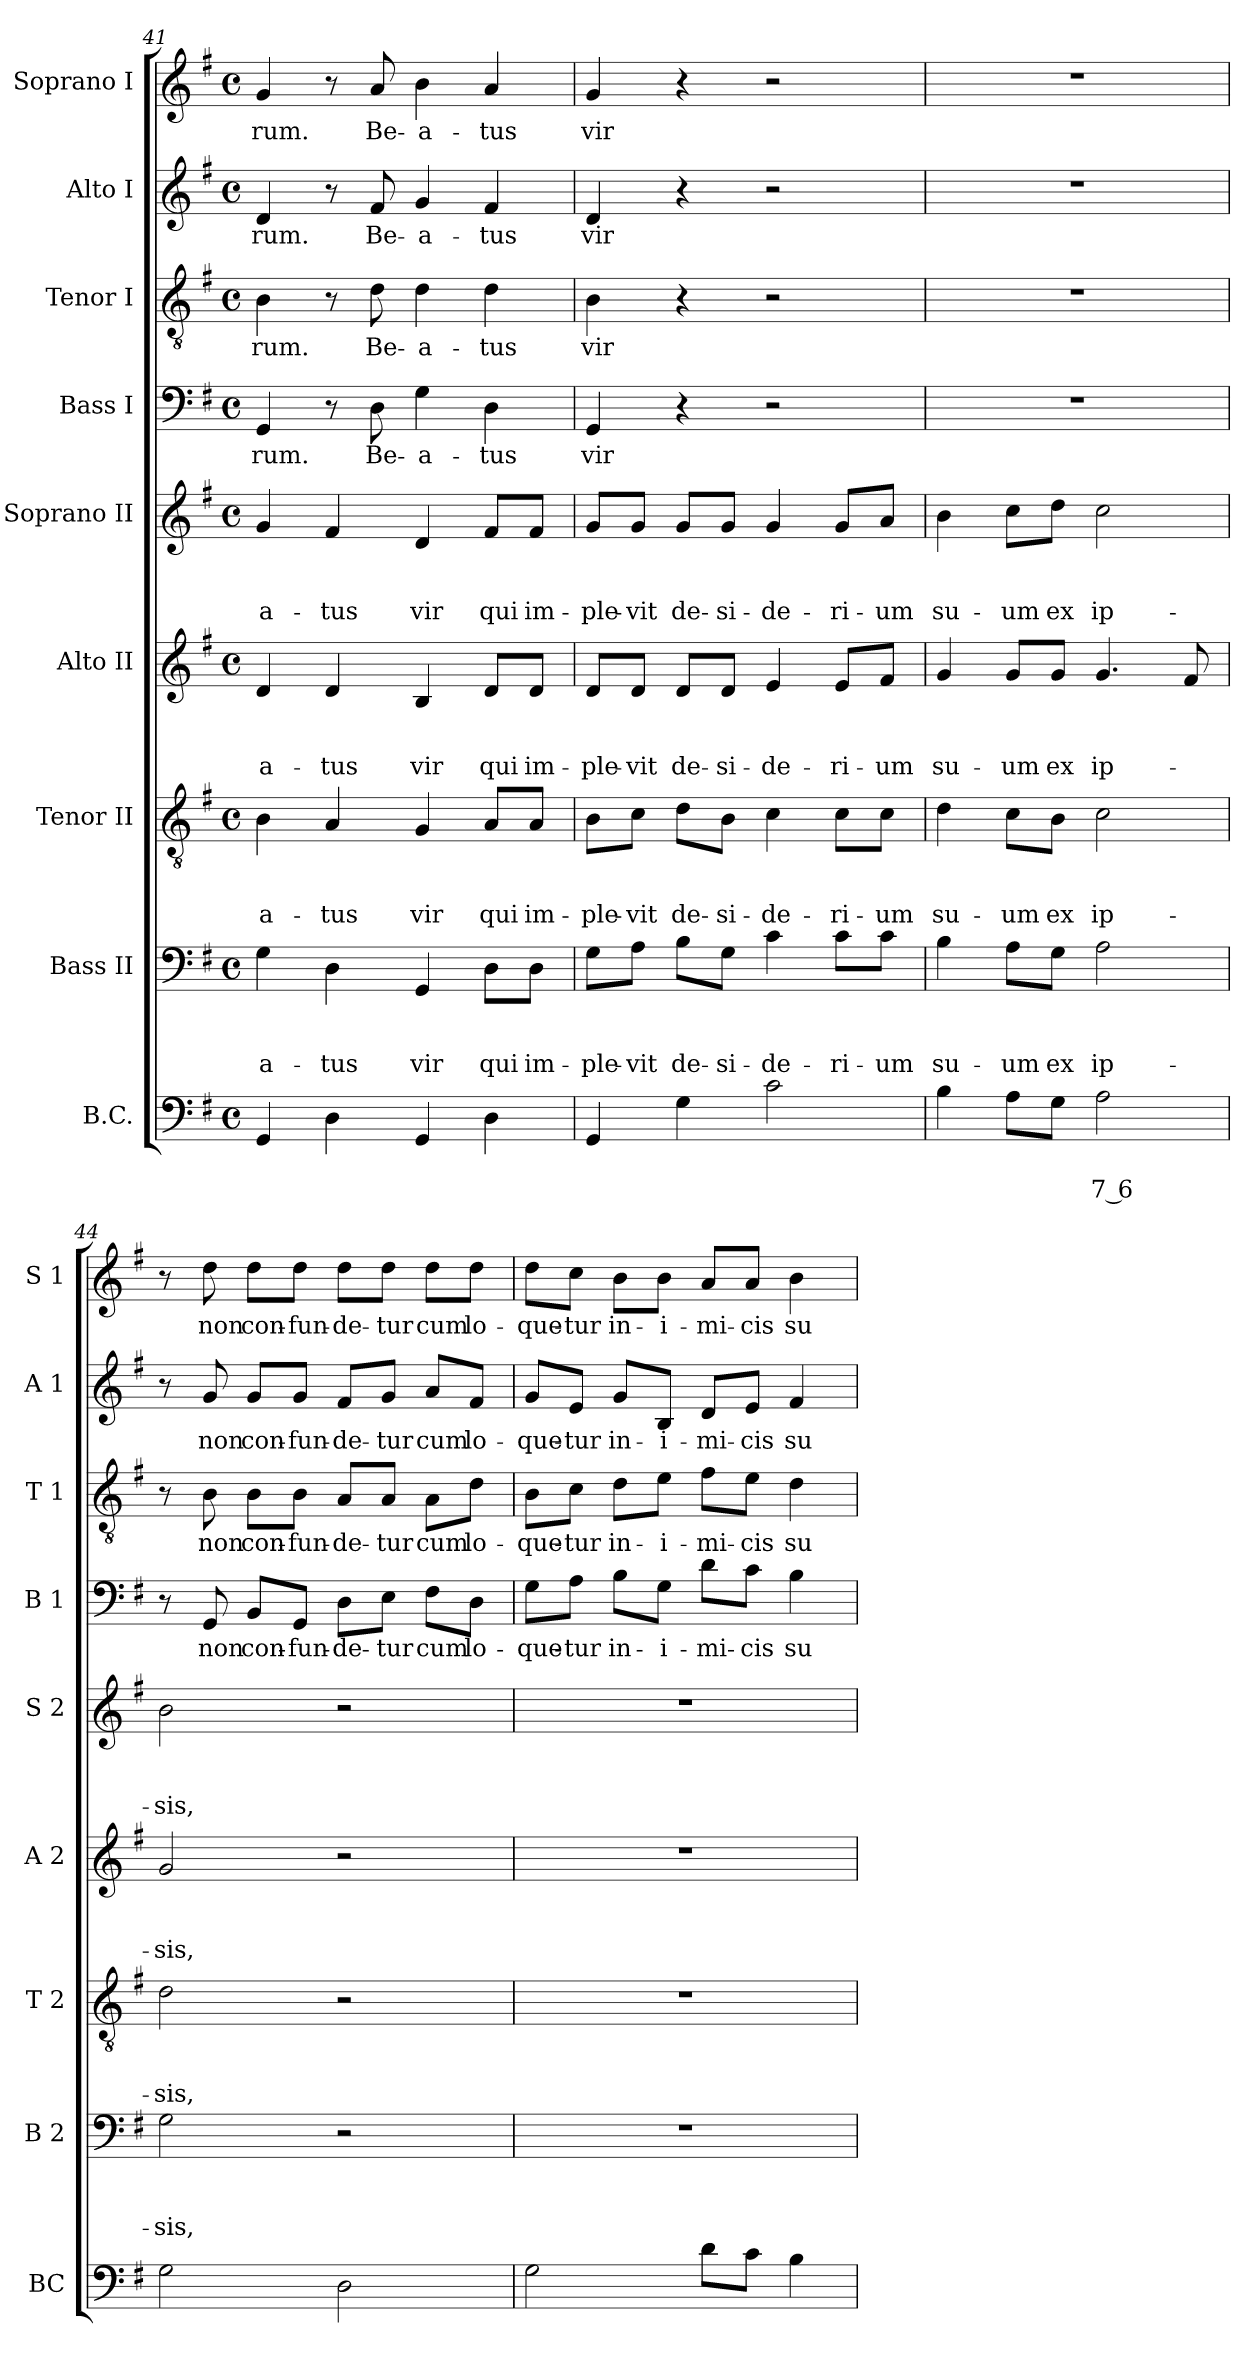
**kern	**text	**text	**kern	**text	**text	**text	**kern	**text	**text	**text	**kern	**text	**text	**text	**kern	**text	**text	**text	**kern	**text	**kern	**text	**kern	**text	**kern	**text
*part9	*part9	*part9	*part8	*part8	*part8	*part8	*part7	*part7	*part7	*part7	*part6	*part6	*part6	*part6	*part5	*part5	*part5	*part5	*part4	*part4	*part3	*part3	*part2	*part2	*part1	*part1
*staff9	*staff9	*staff9	*staff8	*staff8	*staff8	*staff8	*staff7	*staff7	*staff7	*staff7	*staff6	*staff6	*staff6	*staff6	*staff5	*staff5	*staff5	*staff5	*staff4	*staff4	*staff3	*staff3	*staff2	*staff2	*staff1	*staff1
*I"B.C.	*	*	*I"Bass II	*	*	*	*I"Tenor II	*	*	*	*I"Alto II	*	*	*	*I"Soprano II	*	*	*	*I"Bass I	*	*I"Tenor I	*	*I"Alto I	*	*I"Soprano I	*
*I'BC	*	*	*I'B 2	*	*	*	*I'T 2	*	*	*	*I'A 2	*	*	*	*I'S 2	*	*	*	*I'B 1	*	*I'T 1	*	*I'A 1	*	*I'S 1	*
!!LO:PB:g=z
*clefF4	*	*	*clefF4	*	*	*	*clefGv2	*	*	*	*clefG2	*	*	*	*clefG2	*	*	*	*clefF4	*	*clefGv2	*	*clefG2	*	*clefG2	*
*k[f#]	*	*	*k[f#]	*	*	*	*k[f#]	*	*	*	*k[f#]	*	*	*	*k[f#]	*	*	*	*k[f#]	*	*k[f#]	*	*k[f#]	*	*k[f#]	*
*G:	*	*	*G:	*	*	*	*G:	*	*	*	*G:	*	*	*	*G:	*	*	*	*G:	*	*G:	*	*G:	*	*G:	*
*M4/4	*	*	*M4/4	*	*	*	*M4/4	*	*	*	*M4/4	*	*	*	*M4/4	*	*	*	*M4/4	*	*M4/4	*	*M4/4	*	*M4/4	*
*met(c)	*	*	*met(c)	*	*	*	*met(c)	*	*	*	*met(c)	*	*	*	*met(c)	*	*	*	*met(c)	*	*met(c)	*	*met(c)	*	*met(c)	*
=41	=41	=41	=41	=41	=41	=41	=41	=41	=41	=41	=41	=41	=41	=41	=41	=41	=41	=41	=41	=41	=41	=41	=41	=41	=41	=41
!	!	!	!	!	!	!LO:LY:b	!	!	!	!LO:LY:b	!	!	!	!LO:LY:b	!	!	!	!LO:LY:b	!	!LO:LY:b	!	!LO:LY:b	!	!LO:LY:b	!	!LO:LY:b
4GG/	.	.	4G\	.	.	-a-	4B\	.	.	-a-	4d/	.	.	-a-	4g/	.	.	-a-	4GG/	-rum.	4B\	-rum.	4d/	-rum.	4g/	-rum.
!	!	!	!	!	!	!LO:LY:b	!	!	!	!LO:LY:b	!	!	!	!LO:LY:b	!	!	!	!LO:LY:b	!	!	!	!	!	!	!	!
4D\	.	.	4D\	.	.	-tus	4A/	.	.	-tus	4d/	.	.	-tus	4f#/	.	.	-tus	8r	.	8r	.	8r	.	8r	.
!	!	!	!	!	!	!	!	!	!	!	!	!	!	!	!	!	!	!	!	!LO:LY:b	!	!LO:LY:b	!	!LO:LY:b	!	!LO:LY:b
.	.	.	.	.	.	.	.	.	.	.	.	.	.	.	.	.	.	.	8D\	Be-	8d\	Be-	8f#/	Be-	8a/	Be-
!	!	!	!	!	!	!LO:LY:b	!	!	!	!LO:LY:b	!	!	!	!LO:LY:b	!	!	!	!LO:LY:b	!	!LO:LY:b	!	!LO:LY:b	!	!LO:LY:b	!	!LO:LY:b
4GG/	.	.	4GG/	.	.	vir	4G/	.	.	vir	4B/	.	.	vir	4d/	.	.	vir	4G\	-a-	4d\	-a-	4g/	-a-	4b\	-a-
!	!	!	!	!	!	!LO:LY:b	!	!	!	!LO:LY:b	!	!	!	!LO:LY:b	!	!	!	!LO:LY:b	!	!LO:LY:b	!	!LO:LY:b	!	!LO:LY:b	!	!LO:LY:b
4D\	.	.	8D\L	.	.	qui	8A/L	.	.	qui	8d/L	.	.	qui	8f#/L	.	.	qui	4D\	-tus	4d\	-tus	4f#/	-tus	4a/	-tus
!	!	!	!	!	!	!LO:LY:b	!	!	!	!LO:LY:b	!	!	!	!LO:LY:b	!	!	!	!LO:LY:b	!	!	!	!	!	!	!	!
.	.	.	8D\J	.	.	im-	8A/J	.	.	im-	8d/J	.	.	im-	8f#/J	.	.	im-	.	.	.	.	.	.	.	.
=42	=42	=42	=42	=42	=42	=42	=42	=42	=42	=42	=42	=42	=42	=42	=42	=42	=42	=42	=42	=42	=42	=42	=42	=42	=42	=42
!	!	!	!	!	!	!LO:LY:b	!	!	!	!LO:LY:b	!	!	!	!LO:LY:b	!	!	!	!LO:LY:b	!	!LO:LY:b	!	!LO:LY:b	!	!LO:LY:b	!	!LO:LY:b
4GG/	.	.	8G\L	.	.	-ple-	8B\L	.	.	-ple-	8d/L	.	.	-ple-	8g/L	.	.	-ple-	4GG/	vir	4B\	vir	4d/	vir	4g/	vir
!	!	!	!	!	!	!LO:LY:b	!	!	!	!LO:LY:b	!	!	!	!LO:LY:b	!	!	!	!LO:LY:b	!	!	!	!	!	!	!	!
.	.	.	8A\J	.	.	-vit	8c\J	.	.	-vit	8d/J	.	.	-vit	8g/J	.	.	-vit	.	.	.	.	.	.	.	.
!	!	!	!	!	!	!LO:LY:b	!	!	!	!LO:LY:b	!	!	!	!LO:LY:b	!	!	!	!LO:LY:b	!	!	!	!	!	!	!	!
4G\	.	.	8B\L	.	.	de-	8d\L	.	.	de-	8d/L	.	.	de-	8g/L	.	.	de-	4r	.	4r	.	4r	.	4r	.
!	!	!	!	!	!	!LO:LY:b	!	!	!	!LO:LY:b	!	!	!	!LO:LY:b	!	!	!	!LO:LY:b	!	!	!	!	!	!	!	!
.	.	.	8G\J	.	.	-si-	8B\J	.	.	-si-	8d/J	.	.	-si-	8g/J	.	.	-si-	.	.	.	.	.	.	.	.
!	!	!	!	!	!	!LO:LY:b	!	!	!	!LO:LY:b	!	!	!	!LO:LY:b	!	!	!	!LO:LY:b	!	!	!	!	!	!	!	!
2c\	.	.	4c\	.	.	-de-	4c\	.	.	-de-	4e/	.	.	-de-	4g/	.	.	-de-	2r	.	2r	.	2r	.	2r	.
!	!	!	!	!	!	!LO:LY:b	!	!	!	!LO:LY:b	!	!	!	!LO:LY:b	!	!	!	!LO:LY:b	!	!	!	!	!	!	!	!
.	.	.	8c\L	.	.	-ri-	8c\L	.	.	-ri-	8e/L	.	.	-ri-	8g/L	.	.	-ri-	.	.	.	.	.	.	.	.
!	!	!	!	!	!	!LO:LY:b	!	!	!	!LO:LY:b	!	!	!	!LO:LY:b	!	!	!	!LO:LY:b	!	!	!	!	!	!	!	!
.	.	.	8c\J	.	.	-um	8c\J	.	.	-um	8f#/J	.	.	-um	8a/J	.	.	-um	.	.	.	.	.	.	.	.
=43	=43	=43	=43	=43	=43	=43	=43	=43	=43	=43	=43	=43	=43	=43	=43	=43	=43	=43	=43	=43	=43	=43	=43	=43	=43	=43
!	!	!	!	!	!	!LO:LY:b	!	!	!	!LO:LY:b	!	!	!	!LO:LY:b	!	!	!	!LO:LY:b	!	!	!	!	!	!	!	!
4B\	.	.	4B\	.	.	su-	4d\	.	.	su-	4g/	.	.	su-	4b\	.	.	su-	1r	.	1r	.	1r	.	1r	.
!	!	!	!	!	!	!LO:LY:b	!	!	!	!LO:LY:b	!	!	!	!LO:LY:b	!	!	!	!LO:LY:b	!	!	!	!	!	!	!	!
8A\L	.	.	8A\L	.	.	-um	8c\L	.	.	-um	8g/L	.	.	-um	8cc\L	.	.	-um	.	.	.	.	.	.	.	.
!	!	!	!	!	!	!LO:LY:b	!	!	!	!LO:LY:b	!	!	!	!LO:LY:b	!	!	!	!LO:LY:b	!	!	!	!	!	!	!	!
8G\J	.	.	8G\J	.	.	ex	8B\J	.	.	ex	8g/J	.	.	ex	8dd\J	.	.	ex	.	.	.	.	.	.	.	.
!	!	!LO:LY:b	!	!	!	!LO:LY:b	!	!	!	!LO:LY:b	!	!	!	!LO:LY:b	!	!	!	!LO:LY:b	!	!	!	!	!	!	!	!
2A\	.	7 6	2A\	.	.	ip-	2c\	.	.	ip-	4.g/	.	.	ip-	2cc\	.	.	ip-	.	.	.	.	.	.	.	.
.	.	.	.	.	.	.	.	.	.	.	8f#/	.	.	.	.	.	.	.	.	.	.	.	.	.	.	.
=44	=44	=44	=44	=44	=44	=44	=44	=44	=44	=44	=44	=44	=44	=44	=44	=44	=44	=44	=44	=44	=44	=44	=44	=44	=44	=44
!	!	!	!	!	!	!LO:LY:b	!	!	!	!LO:LY:b	!	!	!	!LO:LY:b	!	!	!	!LO:LY:b	!	!	!	!	!	!	!	!
2G\	.	.	2G\	.	.	-sis,	2d\	.	.	-sis,	2g/	.	.	-sis,	2b\	.	.	-sis,	8r	.	8r	.	8r	.	8r	.
!	!	!	!	!	!	!	!	!	!	!	!	!	!	!	!	!	!	!	!	!LO:LY:b	!	!LO:LY:b	!	!LO:LY:b	!	!LO:LY:b
.	.	.	.	.	.	.	.	.	.	.	.	.	.	.	.	.	.	.	8GG/	non	8B\	non	8g/	non	8dd\	non
!	!	!	!	!	!	!	!	!	!	!	!	!	!	!	!	!	!	!	!	!LO:LY:b	!	!LO:LY:b	!	!LO:LY:b	!	!LO:LY:b
.	.	.	.	.	.	.	.	.	.	.	.	.	.	.	.	.	.	.	8BB/L	con-	8B\L	con-	8g/L	con-	8dd\L	con-
!	!	!	!	!	!	!	!	!	!	!	!	!	!	!	!	!	!	!	!	!LO:LY:b	!	!LO:LY:b	!	!LO:LY:b	!	!LO:LY:b
.	.	.	.	.	.	.	.	.	.	.	.	.	.	.	.	.	.	.	8GG/J	-fun-	8B\J	-fun-	8g/J	-fun-	8dd\J	-fun-
!	!	!	!	!	!	!	!	!	!	!	!	!	!	!	!	!	!	!	!	!LO:LY:b	!	!LO:LY:b	!	!LO:LY:b	!	!LO:LY:b
2D\	.	.	2r	.	.	.	2r	.	.	.	2r	.	.	.	2r	.	.	.	8D\L	-de-	8A/L	-de-	8f#/L	-de-	8dd\L	-de-
!	!	!	!	!	!	!	!	!	!	!	!	!	!	!	!	!	!	!	!	!LO:LY:b	!	!LO:LY:b	!	!LO:LY:b	!	!LO:LY:b
.	.	.	.	.	.	.	.	.	.	.	.	.	.	.	.	.	.	.	8E\J	-tur	8A/J	-tur	8g/J	-tur	8dd\J	-tur
!	!	!	!	!	!	!	!	!	!	!	!	!	!	!	!	!	!	!	!	!LO:LY:b	!	!LO:LY:b	!	!LO:LY:b	!	!LO:LY:b
.	.	.	.	.	.	.	.	.	.	.	.	.	.	.	.	.	.	.	8F#\L	cum	8A\L	cum	8a/L	cum	8dd\L	cum
!	!	!	!	!	!	!	!	!	!	!	!	!	!	!	!	!	!	!	!	!LO:LY:b	!	!LO:LY:b	!	!LO:LY:b	!	!LO:LY:b
.	.	.	.	.	.	.	.	.	.	.	.	.	.	.	.	.	.	.	8D\J	lo-	8d\J	lo-	8f#/J	lo-	8dd\J	lo-
!!LO:PB:g=z
=45	=45	=45	=45	=45	=45	=45	=45	=45	=45	=45	=45	=45	=45	=45	=45	=45	=45	=45	=45	=45	=45	=45	=45	=45	=45	=45
!	!	!	!	!	!	!	!	!	!	!	!	!	!	!	!	!	!	!	!	!LO:LY:b	!	!LO:LY:b	!	!LO:LY:b	!	!LO:LY:b
2G\	.	.	1r	.	.	.	1r	.	.	.	1r	.	.	.	1r	.	.	.	8G\L	-que-	8B\L	-que-	8g/L	-que-	8dd\L	-que-
!	!	!	!	!	!	!	!	!	!	!	!	!	!	!	!	!	!	!	!	!LO:LY:b	!	!LO:LY:b	!	!LO:LY:b	!	!LO:LY:b
.	.	.	.	.	.	.	.	.	.	.	.	.	.	.	.	.	.	.	8A\J	-tur	8c\J	-tur	8e/J	-tur	8cc\J	-tur
!	!	!	!	!	!	!	!	!	!	!	!	!	!	!	!	!	!	!	!	!LO:LY:b	!	!LO:LY:b	!	!LO:LY:b	!	!LO:LY:b
.	.	.	.	.	.	.	.	.	.	.	.	.	.	.	.	.	.	.	8B\L	in-	8d\L	in-	8g/L	in-	8b\L	in-
!	!	!	!	!	!	!	!	!	!	!	!	!	!	!	!	!	!	!	!	!LO:LY:b	!	!LO:LY:b	!	!LO:LY:b	!	!LO:LY:b
.	.	.	.	.	.	.	.	.	.	.	.	.	.	.	.	.	.	.	8G\J	-i-	8e\J	-i-	8B/J	-i-	8b\J	-i-
!	!	!	!	!	!	!	!	!	!	!	!	!	!	!	!	!	!	!	!	!LO:LY:b	!	!LO:LY:b	!	!LO:LY:b	!	!LO:LY:b
8d\L	.	.	.	.	.	.	.	.	.	.	.	.	.	.	.	.	.	.	8d\L	-mi-	8f#\L	-mi-	8d/L	-mi-	8a/L	-mi-
!	!	!	!	!	!	!	!	!	!	!	!	!	!	!	!	!	!	!	!	!LO:LY:b	!	!LO:LY:b	!	!LO:LY:b	!	!LO:LY:b
8c\J	.	.	.	.	.	.	.	.	.	.	.	.	.	.	.	.	.	.	8c\J	-cis	8e\J	-cis	8e/J	-cis	8a/J	-cis
!	!	!	!	!	!	!	!	!	!	!	!	!	!	!	!	!	!	!	!	!LO:LY:b	!	!LO:LY:b	!	!LO:LY:b	!	!LO:LY:b
4B\	.	.	.	.	.	.	.	.	.	.	.	.	.	.	.	.	.	.	4B\	su-	4d\	su-	4f#/	su-	4b\	su-
=	=	=	=	=	=	=	=	=	=	=	=	=	=	=	=	=	=	=	=	=	=	=	=	=	=	=
*-	*-	*-	*-	*-	*-	*-	*-	*-	*-	*-	*-	*-	*-	*-	*-	*-	*-	*-	*-	*-	*-	*-	*-	*-	*-	*-
